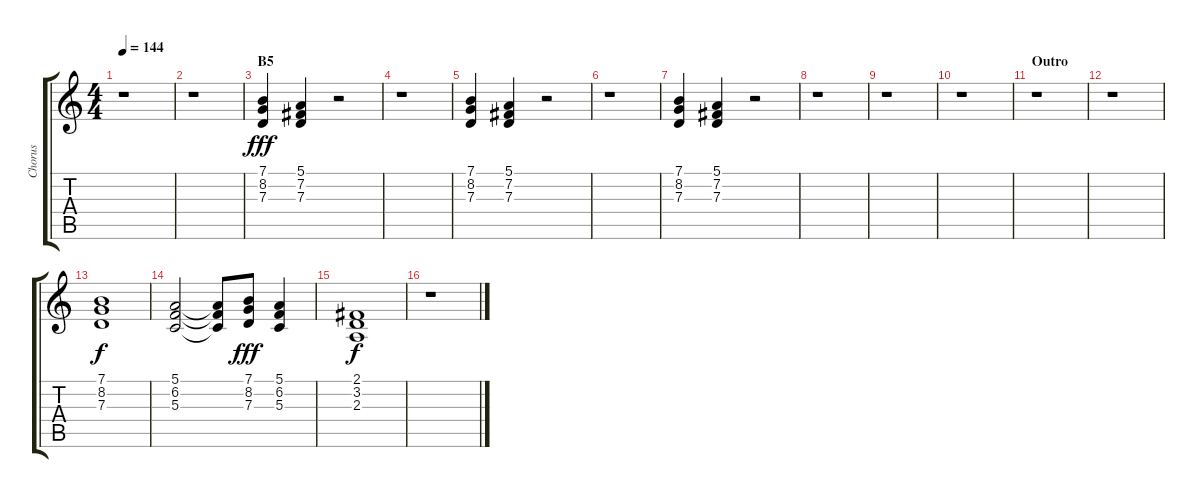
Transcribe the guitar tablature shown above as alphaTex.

\track ("Chorus" "Chorus") {instrument synthvoice}
\staff {score tabs}
\tuning (E4 B3 G3 D3 A2 E2) {hide}
\ts (4 4)
\tempo 144
\clef g2
\ks c
r.1{dy f} |
r.1 |
\section ("" "B5")
(7.1 8.2 7.3).4{dy fff} (5.1 7.2 7.3).4 r.2 |
r.1 |
(7.1 8.2 7.3).4 (5.1 7.2 7.3).4 r.2 |
r.1 |
(7.1 8.2 7.3).4 (5.1 7.2 7.3).4 r.2 |
r.1 |
r.1 |
r.1 |
\section ("" "Outro")
r.1 |
r.1 |
(7.1 8.2 7.3).1{dy f} |
(5.1 6.2 5.3).2 (5.1{t} 6.2{t} 5.3{t}).8 (7.1 8.2 7.3).8{dy fff} (5.1 6.2 5.3).4 |
(2.1 3.2 2.3).1{dy f} |
r.1
